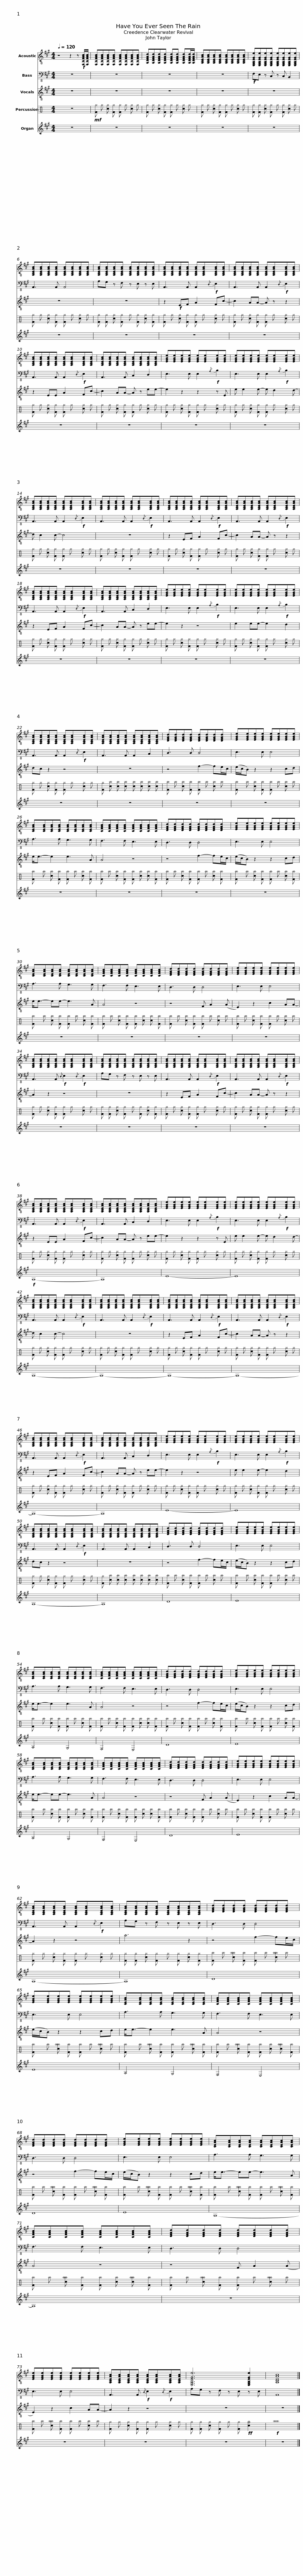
X:1
%%score 1 2 3 4 5
L:1/8
Q:1/4=120
M:4/4
I:linebreak $
K:A
V:1 treble-8
V:2 bass-8
V:3 treble-8
V:4 perc
K:none
V:5 treble
V:1
 z4 z2 z!f! [F,CFAc]/[F,CFAc]/ | [F,CFAc][F,CFAc][F,CFAc][F,CFAc] [F,CFAc][F,CFAc][F,CFAc][F,CFAc] | [A,DFAd][A,DFAd][A,DFAd][A,DFAd] [A,DFAd][A,DFAd] [A,DFAd][A,DFAd]/[A,DFAd]/ | [A,CEAc][A,CEAc][A,CEAc][A,CEAc] [A,CEAc][A,CEAc][A,CEAc][A,CEAc] |$ [E,G,B,EGe][E,G,B,EGe][E,G,B,EGe][E,G,B,EGe] [E,G,B,EGe][E,G,B,EGe][E,G,B,EGe][E,G,B,EGe] | %5
 [A,CEAc][A,CEAc][A,CEAc][A,CEAc] [A,CEAc][A,CEAc][A,CEAc][A,CEAc] | [A,CEAc][A,CEAc][A,CEAc][A,CEAc] [A,CEAc][A,CEAc][A,CEAc][A,CEAc] | [A,CEAc][A,CEAc][A,CEAc][A,CEAc] [A,CEAc][A,CEAc][A,CEAc][A,CEAc] |$ [A,CEAc][A,CEAc][A,CEAc][A,CEAc] [A,CEAc][A,CEAc][A,CEAc][A,CEAc] | [A,CEAc][A,CEAc][A,CEAc][A,CEAc] [A,CEAc][A,CEAc][A,CEAc][A,CEAc] | %10
 [A,CEAc][A,CEAc][A,CEAc][A,CEAc] [A,CEAc][A,CEAc][A,CEAc][A,CEAc] | [EGBe][EGBe][EGBe][EGBe] [EGBe][EGBe][EGBe][EGBe] |$ [EGBe][EGBe][EGBe][EGBe] [EGBe][EGBe][EGBe][EGBe] | [A,CEAc][A,CEAc][A,CEAc][A,CEAc] [A,CEAc][A,CEAc][A,CEAc][A,CEAc] | [A,CEAc][A,CEAc][A,CEAc][A,CEAc] [A,CEAc][A,CEAc][A,CEAc][A,CEAc] | %15
 [A,CEAc][A,CEAc][A,CEAc][A,CEAc] [A,CEAc][A,CEAc][A,CEAc][A,CEAc] |$ [A,CEAc][A,CEAc][A,CEAc][A,CEAc] [A,CEAc][A,CEAc][A,CEAc][A,CEAc] | [A,CEAc][A,CEAc][A,CEAc][A,CEAc] [A,CEAc][A,CEAc][A,CEAc][A,CEAc] | [A,CEAc][A,CEAc][A,CEAc][A,CEAc] [A,CEAc][A,CEAc][A,CEAc][A,CEAc] | [EGBe][EGBe][EGBe][EGBe] [EGBe][EGBe][EGBe][EGBe] |$ %20
 [EGBe][EGBe][EGBe][EGBe] [EGBe][EGBe][EGBe][EGBe] | [A,CEAc][A,CEAc][A,CEAc][A,CEAc] [A,CEAc][A,CEAc][A,CEAc][A,CEAc] | [A,CEAc][A,CEAc][A,CEAc][A,CEAc] [A,CEAc][A,CEAc][A,CEAc][A,CEAc] | [DFAd][DFAd][DFAd][DFAd] [DFAd][DFAd][DFAd][DFAd] |$ [EGBe][EGBe][EGBe][EGBe] [EGBe][EGBe][EGBe][EGBe] | %25
 [CEAc][CEAc][CEAc][CEAc] [CEAc][CEAc][CEAc][CEAc] | [CFAc][CFAc][CFAc][CFAc] [CFAc][CFAc][CFAc][CFAc] | [DFAd][DFAd][DFAd][DFAd] [DFAd][DFAd][DFAd][DFAd] |$ [EGBe][EGBe][EGBe][EGBe] [EGBe][EGBe][EGBe][EGBe] | [CEAc][CEAc][CEAc][CEAc] [CEAc][CEAc][CEAc][CEAc] | %30
 [CFAc][CFAc][CFAc][CFAc] [CFAc][CFAc][CFAc][CFAc] | [DFAd][DFAd][DFAd][DFAd] [DFAd][DFAd][DFAd][DFAd] |$ [EGBe][EGBe][EGBe][EGBe] [EGBe][EGBe][EGBe][EGBe] | [A,CEAc][A,CEAc][A,CEAc][A,CEAc] [A,CEAc][A,CEAc][A,CEAc][A,CEAc] | [A,CEAc][A,CEAc][A,CEAc][A,CEAc] [A,CEAc][A,CEAc][A,CEAc][A,CEAc] | %35
 [A,CEAc][A,CEAc][A,CEAc][A,CEAc] [A,CEAc][A,CEAc][A,CEAc][A,CEAc] |$ [A,CEAc][A,CEAc][A,CEAc][A,CEAc] [A,CEAc][A,CEAc][A,CEAc][A,CEAc] | [A,CEAc][A,CEAc][A,CEAc][A,CEAc] [A,CEAc][A,CEAc][A,CEAc][A,CEAc] | [A,CEAc][A,CEAc][A,CEAc][A,CEAc] [A,CEAc][A,CEAc][A,CEAc][A,CEAc] | [EGBe][EGBe][EGBe][EGBe] [EGBe][EGBe][EGBe][EGBe] |$ %40
 [EGBe][EGBe][EGBe][EGBe] [EGBe][EGBe][EGBe][EGBe] | [A,CEAc][A,CEAc][A,CEAc][A,CEAc] [A,CEAc][A,CEAc][A,CEAc][A,CEAc] | [A,CEAc][A,CEAc][A,CEAc][A,CEAc] [A,CEAc][A,CEAc][A,CEAc][A,CEAc] | [A,CEAc][A,CEAc][A,CEAc][A,CEAc] [A,CEAc][A,CEAc][A,CEAc][A,CEAc] |$ [A,CEAc][A,CEAc][A,CEAc][A,CEAc] [A,CEAc][A,CEAc][A,CEAc][A,CEAc] | %45
 [A,CEAc][A,CEAc][A,CEAc][A,CEAc] [A,CEAc][A,CEAc][A,CEAc][A,CEAc] | [A,CEAc][A,CEAc][A,CEAc][A,CEAc] [A,CEAc][A,CEAc][A,CEAc][A,CEAc] | [EGBe][EGBe][EGBe][EGBe] [EGBe][EGBe][EGBe][EGBe] |$ [EGBe][EGBe][EGBe][EGBe] [EGBe][EGBe][EGBe][EGBe] | [A,CEAc][A,CEAc][A,CEAc][A,CEAc] [A,CEAc][A,CEAc][A,CEAc][A,CEAc] | %50
 [A,CEAc][A,CEAc][A,CEAc][A,CEAc] [A,CEAc][A,CEAc][A,CEAc][A,CEAc] | [DFAd][DFAd][DFAd][DFAd] [DFAd][DFAd][DFAd][DFAd] |$ [EGBe][EGBe][EGBe][EGBe] [EGBe][EGBe][EGBe][EGBe] | [CEAc][CEAc][CEAc][CEAc] [CEAc][CEAc][CEAc][CEAc] | [CFAc][CFAc][CFAc][CFAc] [CFAc][CFAc][CFAc][CFAc] | %55
 [DFAd][DFAd][DFAd][DFAd] [DFAd][DFAd][DFAd][DFAd] |$ [EGBe][EGBe][EGBe][EGBe] [EGBe][EGBe][EGBe][EGBe] | [CEAc][CEAc][CEAc][CEAc] [CEAc][CEAc][CEAc][CEAc] | [CFAc][CFAc][CFAc][CFAc] [CFAc][CFAc][CFAc][CFAc] | [DFAd][DFAd][DFAd][DFAd] [DFAd][DFAd][DFAd][DFAd] |$ %60
 [EGBe][EGBe][EGBe][EGBe] [EGBe][EGBe][EGBe][EGBe] | [A,CEAc][A,CEAc][A,CEAc][A,CEAc] [A,CEAc][A,CEAc][A,CEAc][A,CEAc] | [A,CEAc][A,CEAc][A,CEAc][A,CEAc] [A,CEAc][A,CEAc][A,CEAc][A,CEAc] | [DFAd][DFAd][DFAd][DFAd] [DFAd][DFAd][DFAd][DFAd] |$ [EGBe][EGBe][EGBe][EGBe] [EGBe][EGBe][EGBe][EGBe] | %65
 [CEAc][CEAc][CEAc][CEAc] [CEAc][CEAc][CEAc][CEAc] | [CFAc][CFAc][CFAc][CFAc] [CFAc][CFAc][CFAc][CFAc] | [DFAd][DFAd][DFAd][DFAd] [DFAd][DFAd][DFAd][DFAd] |$ [EGBe][EGBe][EGBe][EGBe] [EGBe][EGBe][EGBe][EGBe] | [CEAc][CEAc][CEAc][CEAc] [CEAc][CEAc][CEAc][CEAc] | %70
 [CFAc][CFAc][CFAc][CFAc] [CFAc][CFAc][CFAc][CFAc] | [DFAd][DFAd][DFAd][DFAd] [DFAd][DFAd][DFAd][DFAd] |$ [EGBe][EGBe][EGBe][EGBe] [EGBe][EGBe][EGBe][EGBe] | [A,CEAc][A,CEAc][A,CEAc][A,CEAc] [A,CEAc][A,CEAc][A,CEAc][A,CEAc] | [E,G,B,EGe]6 [E,G,B,EGe]2 | %75
 [A,CEAc]8 |] %76
V:2
 z8 | z8 | z8 | z8 |$!f! F,E, z C, z C, B,,2 | %5
 A,,3 A,, A,,4 | A,G, z F, z E, z E, | A,,3 A,, A,,2!f!{/D,} E,2 |$ A,,3 A,, A,,2!f!{/D,} E,2 | A,,3 A,, A,,2!f!{/D,} E,2 | %10
 A,,3 A,, C,2 D,2 | E,3 E, E,2!f!{/A,} B,2 |$ E,3 E, E,2!f!{/A,} B,2 | A,,3 A,, A,,2!f!{/D,} E,2 | A,,3 A,, A,,2!f!{/D,} E,2 | %15
 A,,3 A,, A,,2!f!{/D,} E,2 |$ A,,3 A,, A,,2!f!{/D,} E,2 | A,,3 A,, A,,2!f!{/D,} E,2 | A,,3 A,, C,2 D,2 | E,3 E, E,2!f!{/A,} B,2 |$ %20
 E,3 E, E,2!f!{/A,} B,2 | A,,3 A,, A,,2!f!{/D,} E,2 | A,,3 A,, A,,2 C,2 | D,3 D, D,4 |$ E,3 E, E,4 | %25
 A,3 A, G,3 G, | F,3 F, E,3 E, | D,3 D, D,4 |$ E,3 E, E,4 | A,3 A, G,3 G, | %30
 F,3 F, E,3 E, | D,3 D, D,4 |$ E,3 E, E,4 | A,,3 A,,!f!{/D,} E,2!f!{/D,} E,2 | A,G, z F, z E, z E, | %35
 A,,3 A,, A,,2!f!{/D,} E,2 |$ A,,3 A,, A,,2!f!{/D,} E,2 | A,,3 A,, A,,2!f!{/D,} E,2 | A,,3 A,, C,2 D,2 | E,3 E, E,2!f!{/A,} B,2 |$ %40
 E,3 E, E,2!f!{/A,} B,2 | A,,3 A,, A,,2!f!{/D,} E,2 | A,,3 A,, A,,2!f!{/D,} E,2 | A,,3 A,, A,,2!f!{/D,} E,2 |$ A,,3 A,, A,,2!f!{/D,} E,2 | %45
 A,,3 A,, A,,2!f!{/D,} E,2 | A,,3 A,, C,2 D,2 | E,3 E, E,2!f!{/A,} B,2 |$ E,3 E, E,2!f!{/A,} B,2 | A,,3 A,, A,,2!f!{/D,} E,2 | %50
 A,,3 A,, A,,2 C,2 | D,3 D, D,4 |$ E,3 E, E,4 | A,3 A, G,3 G, | F,3 F, E,3 E, | %55
 D,3 D, D,4 |$ E,3 E, E,4 | A,3 A, G,3 G, | F,3 F, E,3 E, | D,3 D, D,4 |$ %60
 E,3 E, E,4 | A,,3 A,, A,,2!f!{/D,} E,2 | A,G, z F, z E, z E, | D,3 D, D,4 |$ E,3 E, E,4 | %65
 A,3 A, G,3 G, | F,3 F, E,3 E, | D,3 D, D,4 |$ E,3 E, E,4 | A,3 A, G,3 G, | %70
 F,3 F, E,3 E, | D,3 D, D,4 |$ E,3 E, E,4 | A,,3 A,,!f!{/D,} E,2!f!{/D,} E,2 | A,G, z F, z E, z E, | %75
 A,,8 |] %76
V:3
 z8 | z8 | z8 | z8 |$ z8 | %5
 z8 | z8 | z2!f! EF A2 Fc- |$ c2 AA- A z z2 | z2 EE A2 Fc- | %10
 c2 AA- A z ee- | e2 z2 z2 z E |$ e e2 e- e d2 d- | d c2 c- c4 | z8 | %15
 z2 EF A2 Fc- |$ c2 AA- A z z2 | z2 EF A2 Fc- | c2 AA- A z ee- | e2 z2 z4 |$ %20
 e2 ee- e2 d2 | dc z2 z4 | z8 | z4 f2- fe/c/ |$ (e/c/B) z2 z2 cd | %25
 e<e- e2 e3 A | A4 z4 | z4 f2- fe/c/ |$ (e/c/B) z2 z2 cd | e<e- ee- e3 A | %30
 A4 z4 | z4 F A2 (A |$ E2) z2 c2 AA- | A2 z2 z4 | z8 | %35
 z2 EF A2 Fc- |$ c2 AA- A z z2 | z2 EE A2 Fc- | c2 AA- A z ee- | e2 z2 z2 z E |$ %40
 e e2 e- e d2 d- | d c2 c- c4 | z8 | z2 EF A2 Fc- |$ c2 AA- A z z2 | %45
 z2 EF A2 Fc- | c2 AA- A z ee- | e2 z2 z4 |$ e e2 e- e2 d2 | dc z2 z4 | %50
 z8 | z4 f2- fe/c/ |$ (e/c/B) z2 z2 cd | e<e- e2 e3 A | A4 z4 | %55
 z4 f2- fe/c/ |$ (e/c/B) z2 z2 cd | e<e- ee- e3 A | A4 z4 | z4 F A2 (A |$ %60
 E2) z2 c2 AA- | A2 z2 z4 | a6 z2 | z4 f2- fe/c/ |$ (e/c/B) z2 z2 cd | %65
 e<e- e2 e3 A | A4 z4 | z4 f2- fe/c/ |$ (e/c/B) z2 z2 cd | e<e- ee- e3 A | %70
 A4 z4 | z4 F A2 (A |$ E2) z2 c2 AA- | A2 z2 z4 | z8 | %75
 z8 |] %76
V:4
[K:C] z8 |!mf! [F^g] ^g [c^g] [F^g] [F^g] ^g [c^g] ^g | [F^g] ^g [c^g] [F^g] [F^g] ^g [c^g] ^g | [F^g] ^g [c^g] [F^g] [F^g] ^g [c^g] ^g |$ [F^g] [F^g] [c^g] [F^g] ^g [F^g] [c^g] ^g | %5
 [F^g] ^g [c^g] [F^g] [F^g] ^g [c^g] ^g | [F^g] [F^g] [c^g] [F^g] ^g [F^g] [c^g] [F^g] | [F^g] ^g [c^g] [F^g] [F^g] ^g [c^g] ^g |$ [F^g] ^g [c^g] [F^g] [F^g] ^g [c^g] ^g | [F^g] ^g [c^g] [F^g] [F^g] ^g [c^g] ^g | %10
 [F^g] ^g [c^g] [F^g] [F^g] ^g [c^g] ^g | [F^g] ^g [c^g] [F^g] [F^g] ^g [c^g] ^g |$ [F^g] ^g [c^g] [F^g] [F^g] ^g [c^g] ^g | [F^g] ^g [c^g] [F^g] [F^g] ^g [c^g] ^g | [F^g] ^g [c^g] [F^g] [F^g] ^g [c^g] ^g | %15
 [F^g] ^g [c^g] [F^g] [F^g] ^g [c^g] ^g |$ [F^g] ^g [c^g] [F^g] [F^g] ^g [c^g] ^g | [F^g] ^g [c^g] [F^g] [F^g] ^g [c^g] ^g | [F^g] ^g [c^g] [F^g] [F^g] ^g [c^g] ^g | [F^g] ^g [c^g] [F^g] [F^g] ^g [c^g] ^g |$ %20
 [F^g] ^g [c^g] [F^g] [F^g] ^g [c^g] ^g | [F^g] ^g [c^g] [F^g] [F^g] ^g [c^g] ^g | [F^g] [c^a] [c^a] [c^a] [c^a] [c^a] [c^a] [c^a] | [F^a] ^a [c^a] [F^a] [F^a] ^a [c^a] ^a |$ [F^a] ^a [c^a] [F^a] [F^a] ^a [c^a] ^a | %25
 [F^a] ^a [c^a] [F^a] [F^a] ^a [c^a] [F^a] | [F^a] ^a [c^a] [F^a] [F^a] [c^a] [c^a] [F^a] | [F^a] ^a [c^a] [F^a] [F^a] ^a [c^a] [F^a] |$ [F^a] ^a [c^a] [F^a] [F^a] ^a [c^a] [F^a] | [F^a] ^a [c^a] [F^a] [F^a] ^a [c^a] [F^a] | %30
 [F^a] ^a [c^a] [F^a] [F^a] [c^a] [c^a] [F^a] | [F^a] ^a [c^a] [F^a] [F^a] ^a [c^a] ^a |$ [F^a] ^a [c^a] [F^a] [F^a] ^a [c^a] ^a | [F^g] ^g [c^g] [F^g] [F^g] ^g [c^g] ^g | [F^g] [F^g] [c^g] [F^g] ^g [F^g] [c^g] [F^g] | %35
 [F^g] ^g [c^g] [F^g] [F^g] ^g [c^g] ^g |$ [F^g] ^g [c^g] [F^g] [F^g] ^g [c^g] ^g | [F^g] ^g [c^g] [F^g] [F^g] ^g [c^g] ^g | [F^g] ^g [c^g] [F^g] [F^g] ^g [c^g] ^g | [F^g] ^g [c^g] [F^g] [F^g] ^g [c^g] ^g |$ %40
 [F^g] ^g [c^g] [F^g] [F^g] ^g [c^g] ^g | [F^g] ^g [c^g] [F^g] [F^g] ^g [c^g] ^g | [F^g] ^g [c^g] [F^g] [F^g] ^g [c^g] ^g | [F^g] ^g [c^g] [F^g] [F^g] ^g [c^g] ^g |$ [F^g] ^g [c^g] [F^g] [F^g] ^g [c^g] ^g | %45
 [F^g] ^g [c^g] [F^g] [F^g] ^g [c^g] ^g | [F^g] ^g [c^g] [F^g] [F^g] ^g [c^g] ^g | [F^g] ^g [c^g] [F^g] [F^g] ^g [c^g] ^g |$ [F^g] ^g [c^g] [F^g] [F^g] ^g [c^g] ^g | [F^g] ^g [c^g] [F^g] [F^g] ^g [c^g] ^g | %50
 [F^g] [c^a] [c^a] [c^a] [c^a] [c^a] [c^a] [c^a] | [F^a] ^a [c^a] [F^a] [F^a] ^a [c^a] ^a |$ [F^a] ^a [c^a] [F^a] [F^a] ^a [c^a] ^a | [F^a] ^a [c^a] [F^a] [F^a] ^a [c^a] [F^a] | [F^a] ^a [c^a] [F^a] [F^a] [c^a] [c^a] [F^a] | %55
 [F^a] ^a [c^a] [F^a] [F^a] ^a [c^a] [F^a] |$ [F^a] ^a [c^a] [F^a] [F^a] ^a [c^a] [F^a] | [F^a] ^a [c^a] [F^a] [F^a] ^a [c^a] [F^a] | [F^a] ^a [c^a] [F^a] [F^a] [c^a] [c^a] [F^a] | [F^a] ^a [c^a] [F^a] [F^a] ^a [c^a] ^a |$ %60
 [F^a] ^a [c^a] [F^a] [F^a] ^a [c^a] ^a | [F^g] ^g [c^g] [F^g] [F^g] ^g [c^g] ^g | [F^g] [F^g] [c^g] [F^g] ^g [F^g] [c^g] [F^g] | [F^a] ^a [c^a^a] [F^a] [F^a] ^a [c^a^a] ^a |$ [F^a] ^a [c^a^a] [F^a] [F^a] ^a [c^a^a] ^a | %65
 [F^a] ^a [c^a^a] [F^a] [F^a] ^a [c^a^a] [F^a] | [F^a] ^a [c^a^a] [F^a] [F^a] [c^a] [c^a^a] [F^a] | [F^a] ^a [c^a^a] [F^a] [F^a] ^a [c^a^a] [F^a] |$ [F^a] ^a [c^a^a] [F^a] [F^a] ^a [c^a^a] [F^a] | [F^a] ^a [c^a^a] [F^a] [F^a] ^a [c^a^a] [F^a] | %70
 [F^a] ^a [c^a^a] [F^a] [F^a] [c^a] [c^a^a] [F^a] | [F^a] ^a [c^a^a] [F^a] [F^a] ^a [c^a^a] ^a |$ [F^a] ^a [c^a^a] [F^a] [F^a] ^a [c^a] ^a | [F^g] ^g [c^g] [F^g] [F^g] ^g [c^g] ^g | [F^g] [F^g] [c^g] [F^g] ^g [F^g]!ff! [c_g]2 | %75
!f! [^a^a]8 |] %76
V:5
 z8 | z8 | z8 | z8 |$ z8 | %5
 z8 | z8 | z8 |$ z8 | z8 | %10
 z8 | z8 |$ z8 | z8 | z8 | %15
 z8 |$ z8 | z8 | z8 | z8 |$ %20
 z8 | z8 | z8 | z8 |$ z8 | %25
 z8 | z8 | z8 |$ z8 | z8 | %30
 z8 | z8 |$ z8 | z8 | z8 | %35
 z8 |$ z8 |!f! A,8- | A,8 | E8- |$ %40
 E8 | A,8- | A,8- | A,8- |$ A,8- | %45
 A,8- | A,8 | E8- |$ E8 | A,8- | %50
 A,8 | D8 |$ E8 | A,4 G,4 | F,4 E,4 | %55
 D8 |$ E8 | A,4 G,4 | F,4 E,4 | D8 |$ %60
 E8 | A,8- | A,8 | D8 |$ E8 | %65
 A,4 G,4 | F,4 E,4 | D8 |$ E8 | A,8- | %70
 A,8 | z8 |$ z8 | z8 | z8 | %75
 z8 |] %76
